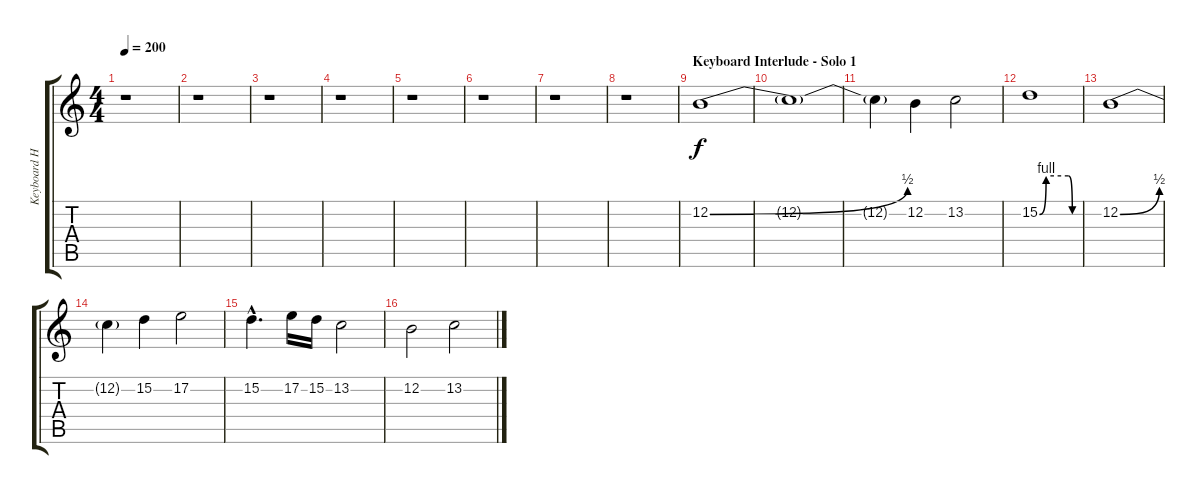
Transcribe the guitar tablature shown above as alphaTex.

\track ("Keyboard Harmonies" "Keyboard H") {instrument lead1square}
\staff {score tabs}
\tuning (E4 B3 G3 D3 A2 E2) {hide}
\ts (4 4)
\tempo 200
\clef g2
\ks c
r.1{dy f} |
r.1 |
r.1 |
r.1 |
r.1 |
r.1 |
r.1 |
r.1 |
\section ("" "Keyboard Interlude - Solo 1")
12.2{be (bend 0 0 60 2)}.1 |
12.2{t}.1 |
12.2{t}.4 12.2.4 13.2.2 |
15.2{be (custom 0 0 10 4 44 4 50 0 60 0)}.1 |
12.2{be (bend 0 0 60 2)}.1 |
12.2{t}.4 15.2.4 17.2.2 |
15.2{hac}.4{d} 17.2.16 15.2.16 13.2.2 |
12.2.2 13.2.2
